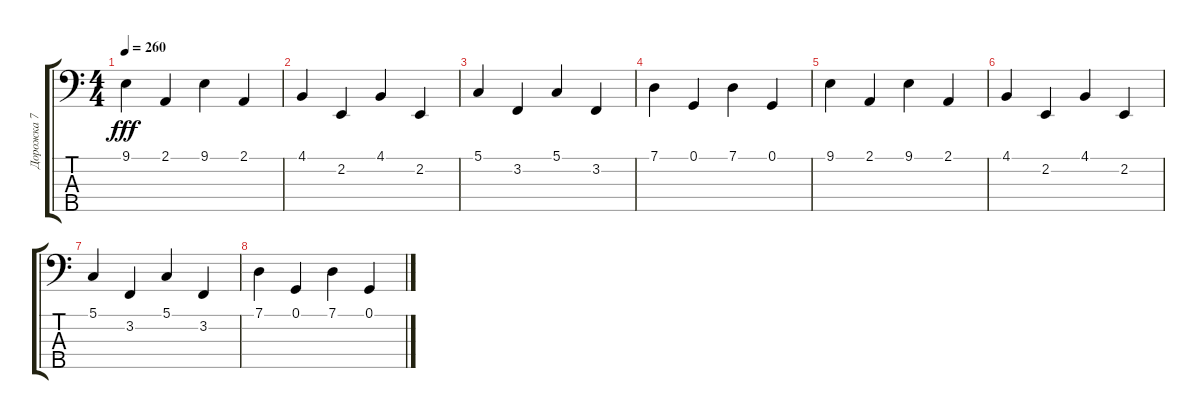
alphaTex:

\track ("Дорожка 7" "Дорожка 7") {instrument synthdrum}
\staff {score tabs}
\tuning (G2 D2 A1 E1 B0) {hide}
\ts (4 4)
\tempo 260
\clef f4
\ks c
9.1.4{dy fff} 2.1.4 9.1.4 2.1.4 |
4.1.4 2.2.4 4.1.4 2.2.4 |
5.1.4 3.2.4 5.1.4 3.2.4 |
7.1.4 0.1.4 7.1.4 0.1.4 |
9.1.4 2.1.4 9.1.4 2.1.4 |
4.1.4 2.2.4 4.1.4 2.2.4 |
5.1.4 3.2.4 5.1.4 3.2.4 |
7.1.4 0.1.4 7.1.4 0.1.4
